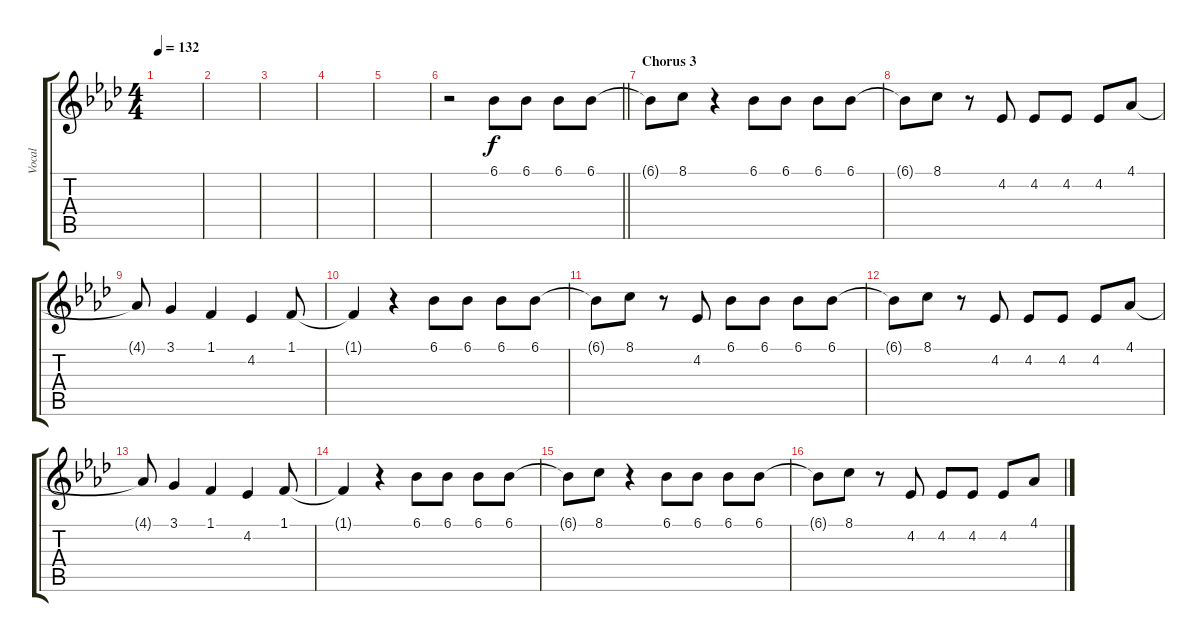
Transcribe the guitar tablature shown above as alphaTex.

\track ("Vocal" "Vocal") {instrument flute}
\staff {score tabs}
\tuning (E4 B3 G3 D3 A2 E2) {hide}
\ts (4 4)
\tempo 132
\clef g2
\ks ab
|
|
|
|
|
\barLineRight lightlight
r.2 6.1.8 6.1.8 6.1.8 6.1.8 |
\section ("" "Chorus 3")
6.1{t}.8 8.1.8 r.4 6.1.8 6.1.8 6.1.8 6.1.8 |
6.1{t}.8 8.1.8 r.8 4.2.8 4.2.8 4.2.8 4.2.8 4.1.8 |
4.1{t}.8 3.1.4 1.1.4 4.2.4 1.1.8 |
1.1{t}.4 r.4 6.1.8 6.1.8 6.1.8 6.1.8 |
6.1{t}.8 8.1.8 r.8 4.2.8 6.1.8 6.1.8 6.1.8 6.1.8 |
6.1{t}.8 8.1.8 r.8 4.2.8 4.2.8 4.2.8 4.2.8 4.1.8 |
4.1{t}.8 3.1.4 1.1.4 4.2.4 1.1.8 |
1.1{t}.4 r.4 6.1.8 6.1.8 6.1.8 6.1.8 |
6.1{t}.8 8.1.8 r.4 6.1.8 6.1.8 6.1.8 6.1.8 |
6.1{t}.8 8.1.8 r.8 4.2.8 4.2.8 4.2.8 4.2.8 4.1.8
